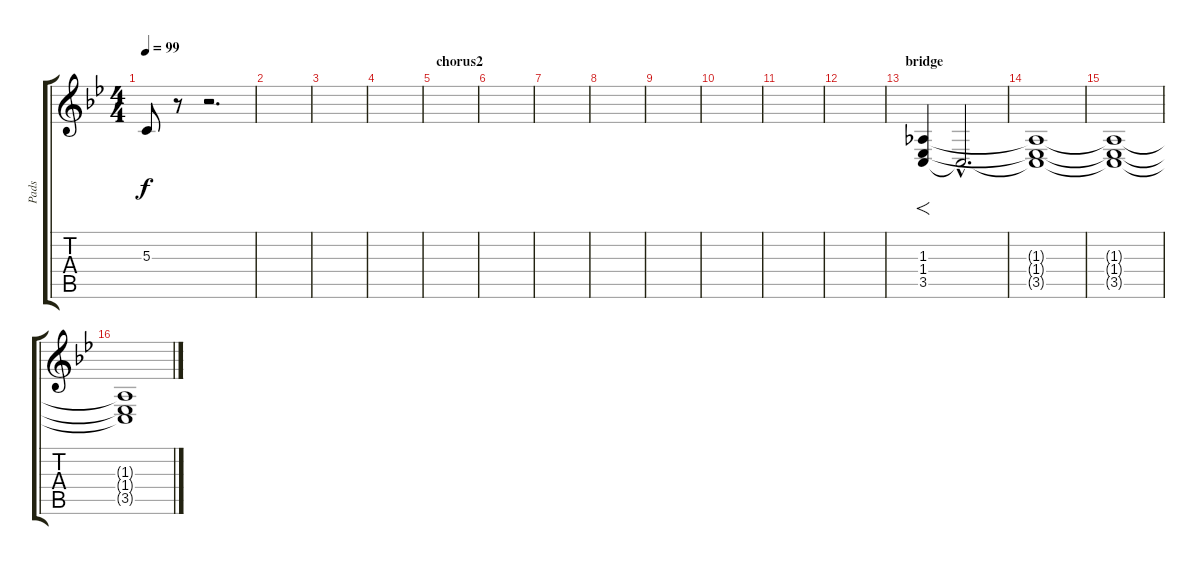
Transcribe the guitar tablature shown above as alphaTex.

\track ("Pads" "Pads") {instrument stringensemble1}
\staff {score tabs}
\tuning (E4 B3 G3 D3 A2 E2) {hide}
\ts (4 4)
\tempo 99
\clef g2
\ks bb
5.3{t}.8{dy f} r.8 r.2{d} |
|
|
|
\section ("" "chorus2")
|
|
|
|
|
|
|
|
\section ("" "bridge")
(1.3 1.4 3.5).4{f} 3.5{hac t}.2{d} |
(1.3{t} 1.4{t} 3.5{t}).1 |
(1.3{t} 1.4{t} 3.5{t}).1 |
(1.3{t} 1.4{t} 3.5{t}).1
